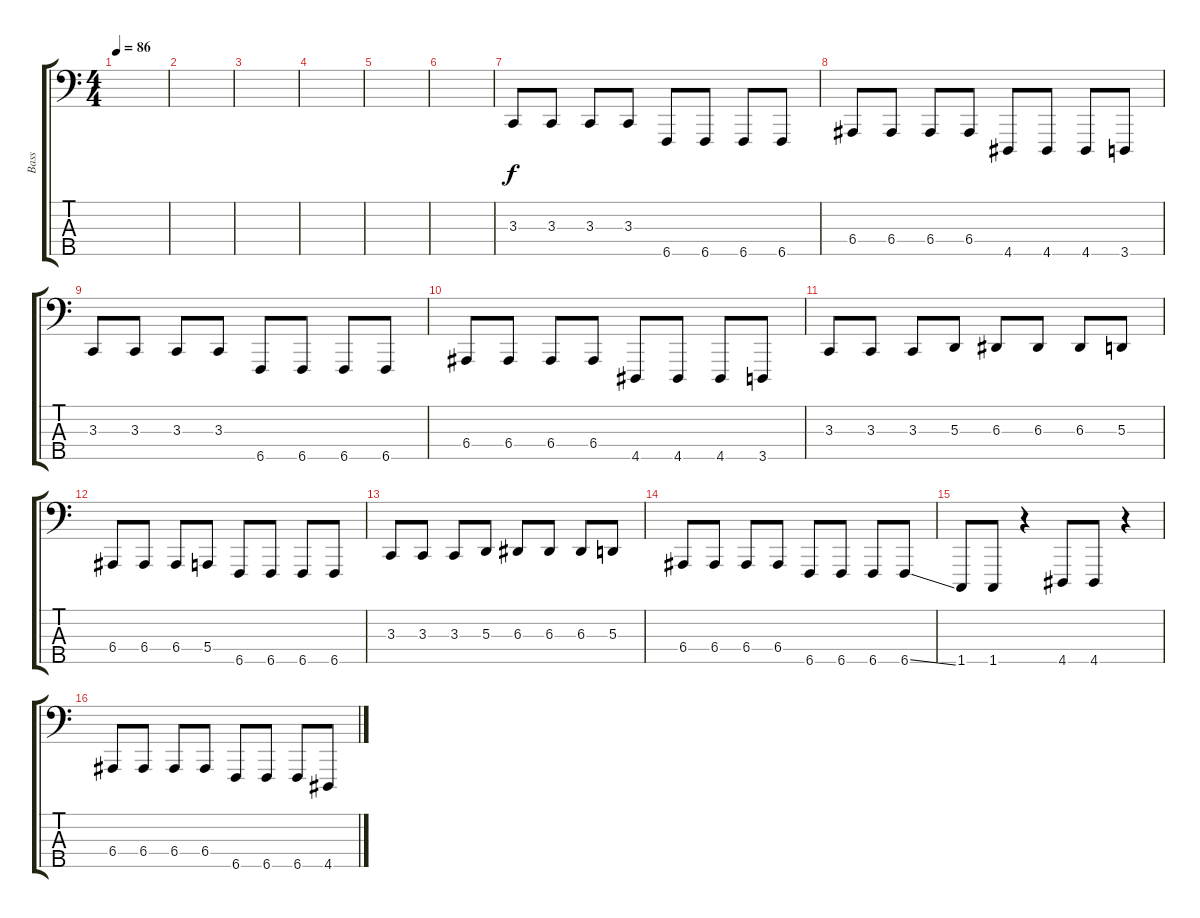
\track ("Bass" "Bass") {instrument brightacousticpiano}
\staff {score tabs}
\tuning (G2 D2 A1 E1 B0) {hide}
\ts (4 4)
\tempo 86
\clef f4
\ks c
|
|
|
|
|
|
3.3.8 3.3.8 3.3.8 3.3.8 6.5.8 6.5.8 6.5.8 6.5.8 |
6.4.8 6.4.8 6.4.8 6.4.8 4.5.8 4.5.8 4.5.8 3.5.8 |
3.3.8 3.3.8 3.3.8 3.3.8 6.5.8 6.5.8 6.5.8 6.5.8 |
6.4.8 6.4.8 6.4.8 6.4.8 4.5.8 4.5.8 4.5.8 3.5.8 |
3.3.8 3.3.8 3.3.8 5.3.8 6.3.8 6.3.8 6.3.8 5.3.8 |
6.4.8 6.4.8 6.4.8 5.4.8 6.5.8 6.5.8 6.5.8 6.5.8 |
3.3.8 3.3.8 3.3.8 5.3.8 6.3.8 6.3.8 6.3.8 5.3.8 |
6.4.8 6.4.8 6.4.8 6.4.8 6.5.8 6.5.8 6.5.8 6.5{ss}.8 |
1.5.8 1.5.8 r.4 4.5.8 4.5.8 r.4 |
6.4.8 6.4.8 6.4.8 6.4.8 6.5.8 6.5.8 6.5.8 4.5{ss}.8
